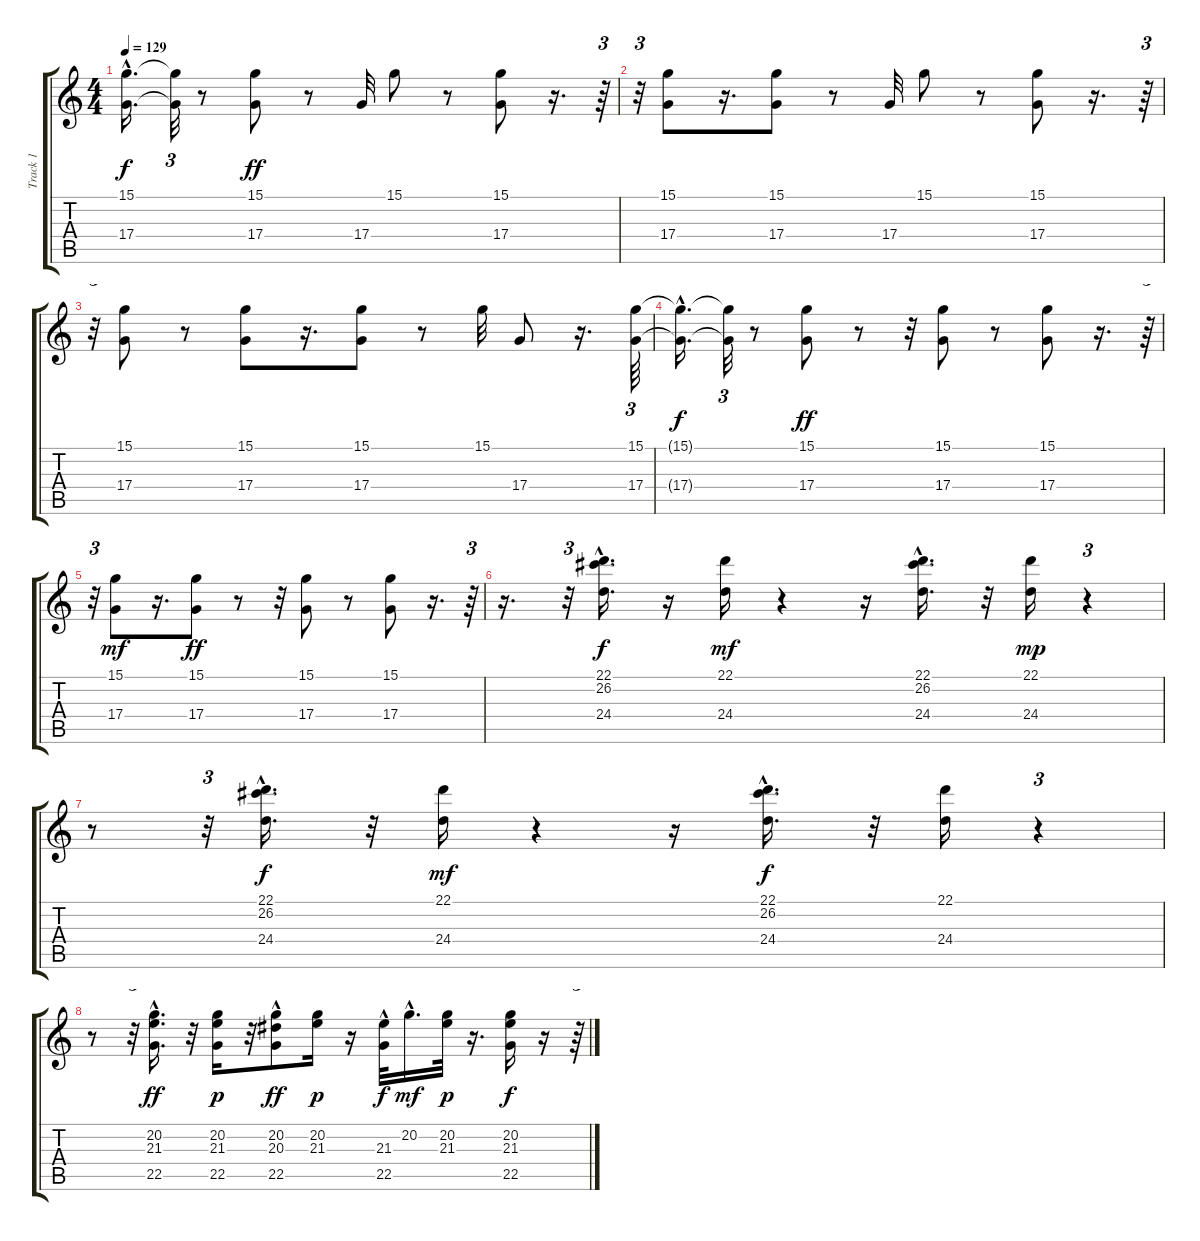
\track ("Track 1" "Track 1") {instrument brightacousticpiano}
\staff {score tabs}
\tuning (E4 B3 G3 D3 A2 E2) {hide}
\ts (4 4)
\tempo 129
\clef g2
\ks c
(15.1{hac t} 17.4{hac t}).16{d dy f} (15.1{t} 17.4{t}).32{tu (3 2)} r.8 (15.1 17.4).8{dy ff} r.8 17.4.32 15.1.8 r.8 (15.1 17.4).8 r.16{d} r.64{tu (3 2)} |
r.32{tu (3 2)} (15.1 17.4).8 r.16{d} (15.1 17.4).8 r.8 17.4.32 15.1.8 r.8 (15.1 17.4).8 r.16{d} r.64{tu (3 2)} |
r.32{tu (3 2)} (15.1 17.4).8 r.8 (15.1 17.4).8 r.16{d} (15.1 17.4).8 r.8 15.1.32 17.4.8 r.16{d} (15.1 17.4).64{tu (3 2)} |
(15.1{hac t} 17.4{hac t}).16{d dy f} (15.1{t} 17.4{t}).32{tu (3 2)} r.8 (15.1 17.4).8{dy ff} r.8 r.32 (15.1 17.4).8 r.8 (15.1 17.4).8 r.16{d} r.64{tu (3 2)} |
r.32{tu (3 2)} (15.1 17.4).8{dy mf} r.16{d} (15.1 17.4).8{dy ff} r.8 r.32 (15.1 17.4).8 r.8 (15.1 17.4).8 r.16{d} r.64{tu (3 2)} |
r.16{d} r.32{tu (3 2)} (22.1{hac} 26.2 24.4{hac}).16{d dy f} r.16 (22.1 24.4).16{dy mf} r.4 r.16 (22.1{hac} 26.2 24.4{hac}).16{d} r.32 (22.1 24.4).16{dy mp} r.4{tu (3 2)} |
r.8 r.32{tu (3 2)} (22.1{hac} 26.2 24.4).16{d dy f} r.32 (22.1 24.4).16{dy mf} r.4 r.16 (22.1{hac} 26.2 24.4).16{d dy f} r.32 (22.1 24.4).16 r.4{tu (3 2)} |
r.8 r.32{tu (3 2)} (20.2{hac} 21.3{hac} 22.5).16{d dy ff} r.32 (20.2 21.3 22.5).16{dy p} r.32 (20.2{hac} 20.3{hac} 22.5).8{dy ff} (20.2 21.3).16{dy p} r.16 (21.3{hac} 22.5{hac}).32{dy f} 20.2{hac}.16{d dy mf} (20.2 21.3).32{dy p} r.16{d} (20.2 21.3 22.5).16{dy f} r.16 r.64{tu (3 2)}
